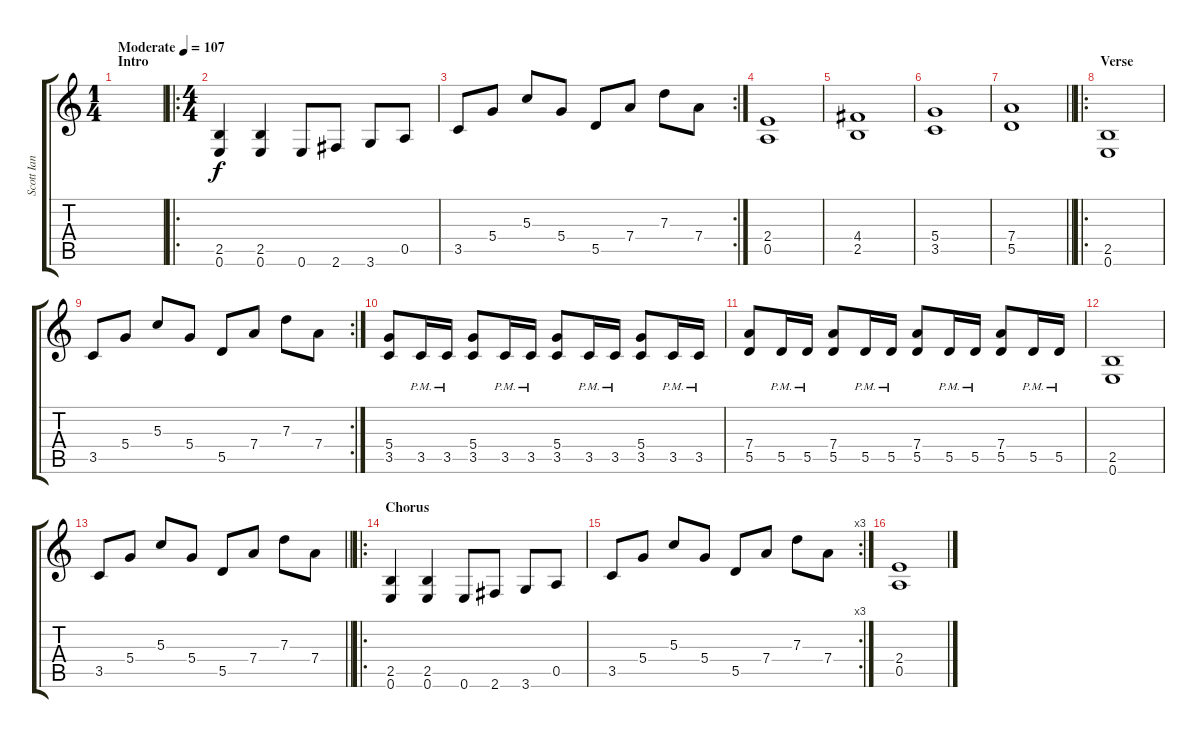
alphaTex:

\track ("Scott Ian" "Scott Ian") {instrument distortionguitar}
\staff {score tabs}
\tuning (E4 B3 G3 D3 A2 E2) {hide}
\ts (1 4)
\section ("" "Intro")
\tempo (107 "Moderate")
\clef g2
\ks c
|
\ro
\ts (4 4)
(2.5 0.6).4 (2.5 0.6).4 0.6.8 2.6.8 3.6.8 0.5.8 |
\rc 2
3.5.8 5.4.8 5.3.8 5.4.8 5.5.8 7.4.8 7.3.8 7.4.8 |
(2.4 0.5).1 |
(4.4 2.5).1 |
(5.4 3.5).1 |
\barLineRight lightlight
(7.4 5.5).1 |
\ro
\section ("" "Verse")
(2.5 0.6).1 |
\rc 2
3.5.8 5.4.8 5.3.8 5.4.8 5.5.8 7.4.8 7.3.8 7.4.8 |
(5.4 3.5).8 3.5{pm}.16 3.5{pm}.16 (5.4 3.5).8 3.5{pm}.16 3.5{pm}.16 (5.4 3.5).8 3.5{pm}.16 3.5{pm}.16 (5.4 3.5).8 3.5{pm}.16 3.5{pm}.16 |
(7.4 5.5).8 5.5{pm}.16 5.5{pm}.16 (7.4 5.5).8 5.5{pm}.16 5.5{pm}.16 (7.4 5.5).8 5.5{pm}.16 5.5{pm}.16 (7.4 5.5).8 5.5{pm}.16 5.5{pm}.16 |
(2.5 0.6).1 |
\barLineRight lightlight
3.5.8 5.4.8 5.3.8 5.4.8 5.5.8 7.4.8 7.3.8 7.4.8 |
\ro
\section ("" "Chorus")
(2.5 0.6).4 (2.5 0.6).4 0.6.8 2.6.8 3.6.8 0.5.8 |
\rc 3
3.5.8 5.4.8 5.3.8 5.4.8 5.5.8 7.4.8 7.3.8 7.4.8 |
(2.4 0.5).1
